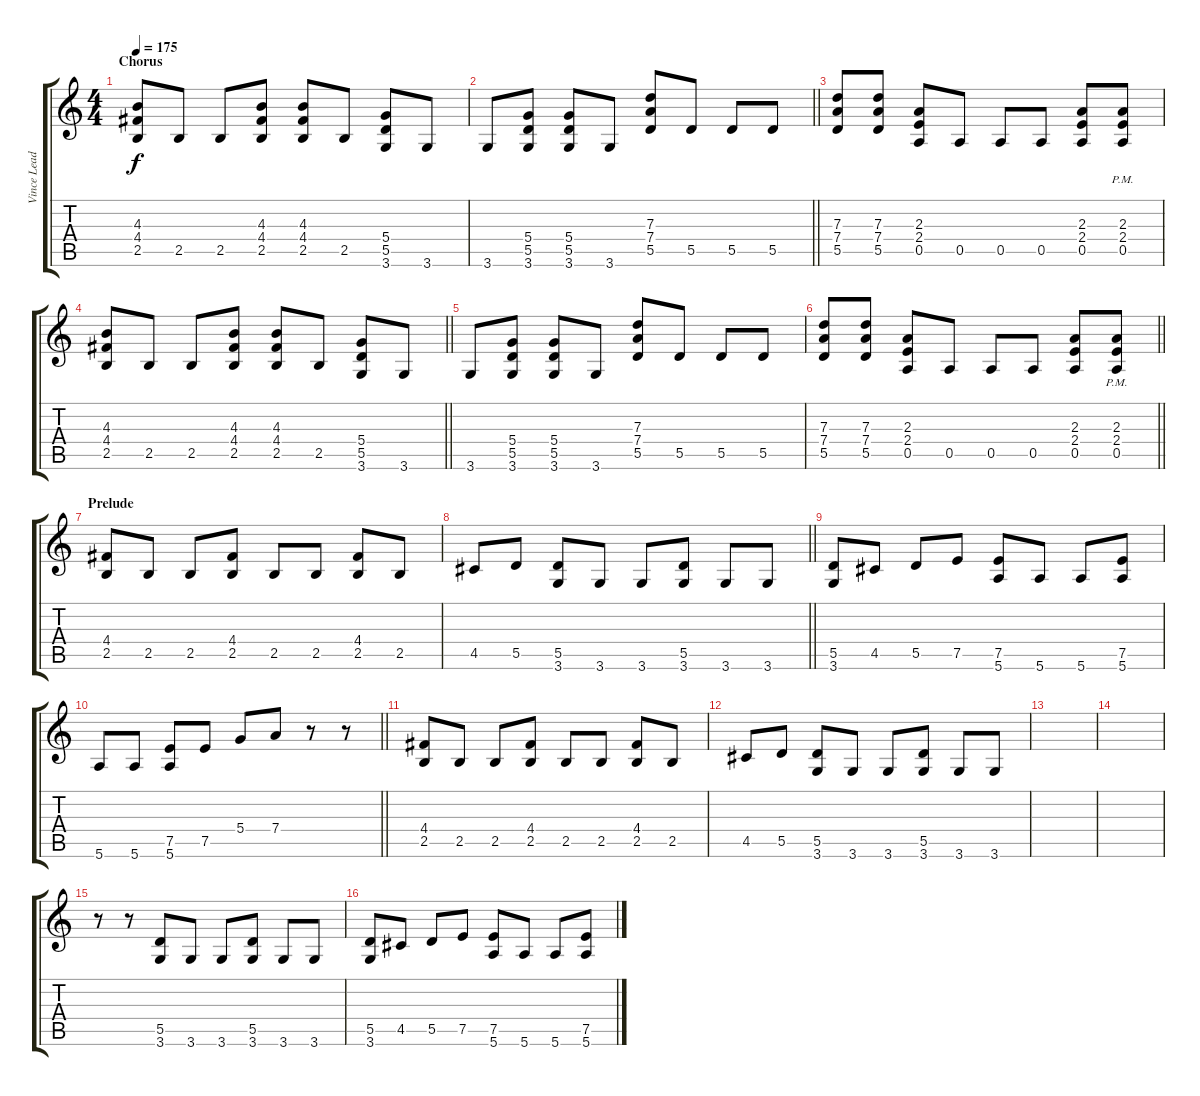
\track ("Vince Lead" "Vince Lead") {instrument distortionguitar}
\staff {score tabs}
\tuning (E4 B3 G3 D3 A2 E2) {hide}
\ts (4 4)
\section ("" "Chorus")
\tempo 175
\clef g2
\ks c
(4.3 4.4 2.5).8{dy f} 2.5.8 2.5.8 (4.3 4.4 2.5).8 (4.3 4.4 2.5).8 2.5.8 (5.4 5.5 3.6).8 3.6.8 |
\barLineRight lightlight
3.6.8 (5.4 5.5 3.6).8 (5.4 5.5 3.6).8 3.6.8 (7.3 7.4 5.5).8 5.5.8 5.5.8 5.5.8 |
(7.3 7.4 5.5).8 (7.3 7.4 5.5).8 (2.3 2.4 0.5).8 0.5.8 0.5.8 0.5.8 (2.3 2.4 0.5).8 (2.3 2.4{pm} 0.5).8 |
\barLineRight lightlight
(4.3 4.4 2.5).8 2.5.8 2.5.8 (4.3 4.4 2.5).8 (4.3 4.4 2.5).8 2.5.8 (5.4 5.5 3.6).8 3.6.8 |
3.6.8 (5.4 5.5 3.6).8 (5.4 5.5 3.6).8 3.6.8 (7.3 7.4 5.5).8 5.5.8 5.5.8 5.5.8 |
\barLineRight lightlight
(7.3 7.4 5.5).8 (7.3 7.4 5.5).8 (2.3 2.4 0.5).8 0.5.8 0.5.8 0.5.8 (2.3 2.4 0.5).8 (2.3 2.4{pm} 0.5).8 |
\section ("" "Prelude ")
(4.4 2.5).8 2.5.8 2.5.8 (4.4 2.5).8 2.5.8 2.5.8 (4.4 2.5).8 2.5.8 |
\barLineRight lightlight
4.5.8 5.5.8 (5.5 3.6).8 3.6.8 3.6.8 (5.5 3.6).8 3.6.8 3.6.8 |
(5.5 3.6).8 4.5.8 5.5.8 7.5.8 (7.5 5.6).8 5.6.8 5.6.8 (7.5 5.6).8 |
\barLineRight lightlight
5.6.8 5.6.8 (7.5 5.6).8 7.5.8 5.4.8 7.4.8 r.8 r.8 |
(4.4 2.5).8 2.5.8 2.5.8 (4.4 2.5).8 2.5.8 2.5.8 (4.4 2.5).8 2.5.8 |
4.5.8 5.5.8 (5.5 3.6).8 3.6.8 3.6.8 (5.5 3.6).8 3.6.8 3.6.8 |
|
|
r.8 r.8 (5.5 3.6).8 3.6.8 3.6.8 (5.5 3.6).8 3.6.8 3.6.8 |
(5.5 3.6).8 4.5.8 5.5.8 7.5.8 (7.5 5.6).8 5.6.8 5.6.8 (7.5 5.6).8
